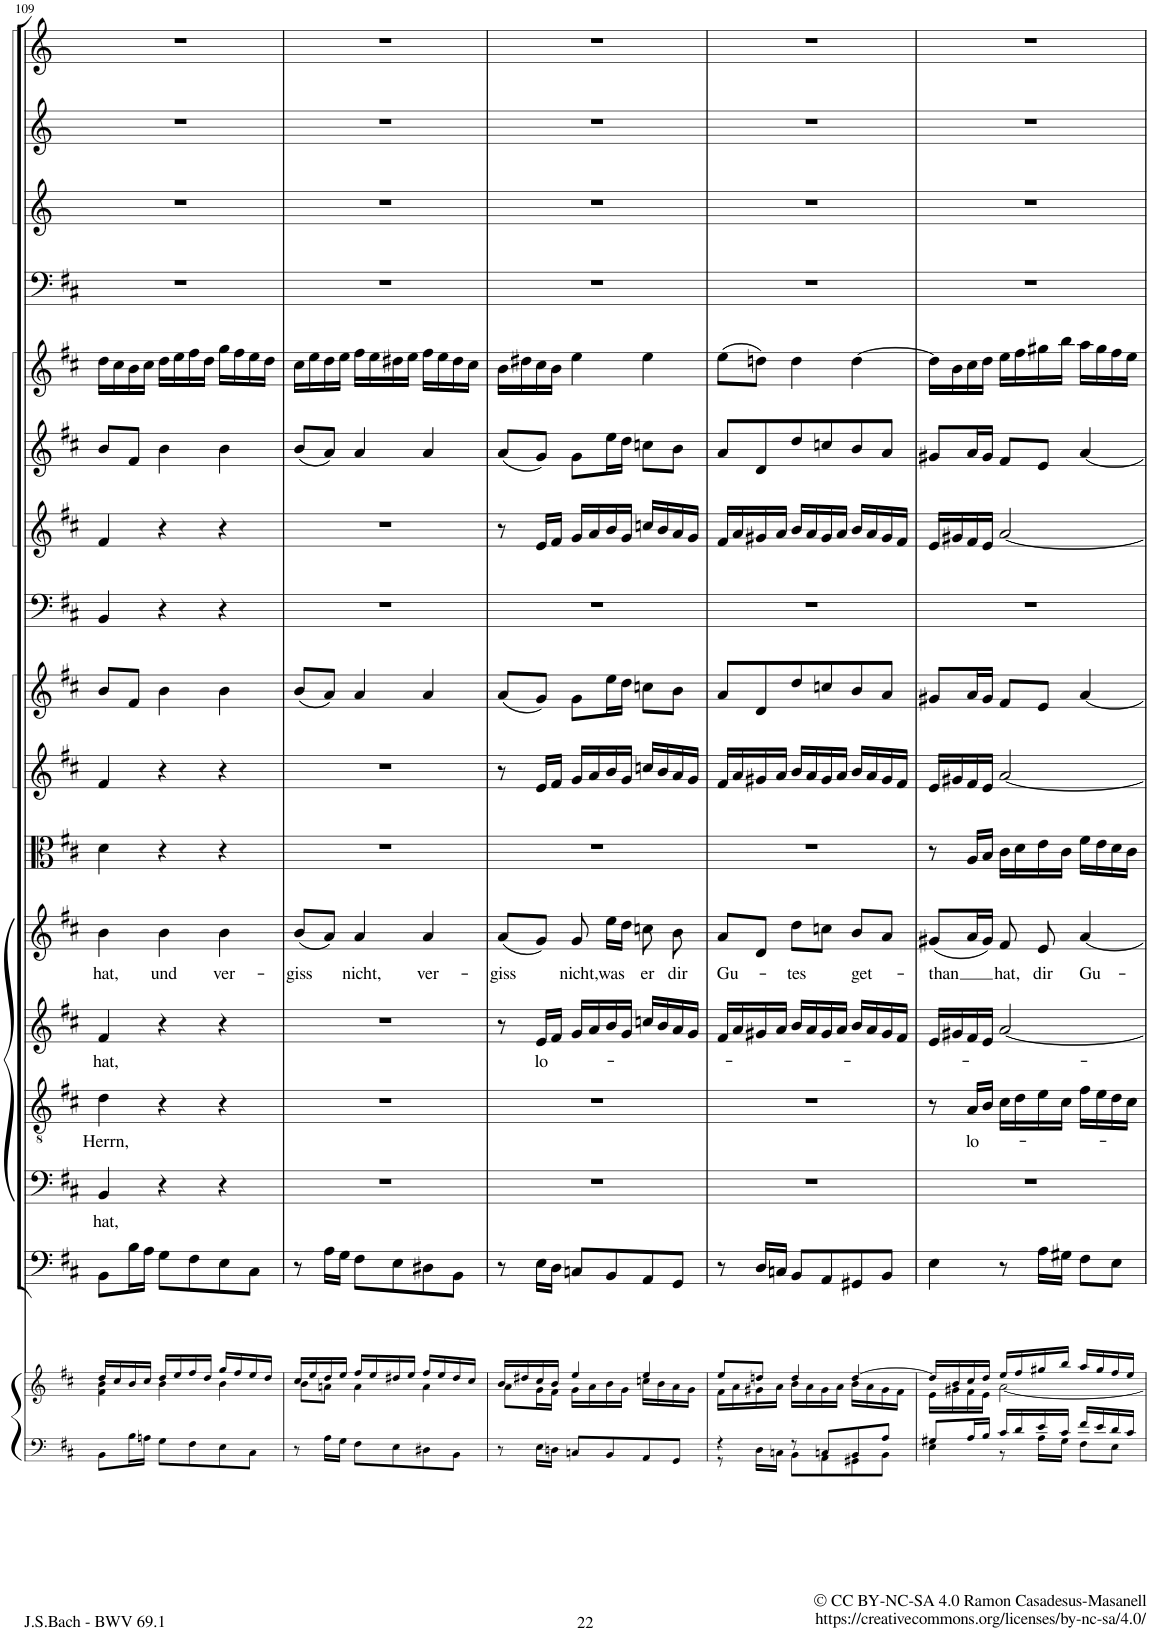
**kern	**kern	**kern	**kern	**text	**kern	**text	**kern	**text	**kern	**text	**kern	**kern	**kern	**kern	**kern	**kern	**kern	**kern	**kern	**kern	**kern
*part17	*part17	*part16	*part15	*part15	*part14	*part14	*part13	*part13	*part12	*part12	*part11	*part10	*part9	*part8	*part7	*part6	*part5	*part4	*part3	*part2	*part1
*staff18	*staff17	*staff16	*staff15	*staff15	*staff14	*staff14	*staff13	*staff13	*staff12	*staff12	*staff11	*staff10	*staff9	*staff8	*staff7	*staff6	*staff5	*staff4	*staff3	*staff2	*staff1
*I"Piano reduction	*	*I"Continuo	*I"Basso	*	*I"Tenore	*	*I"Alto	*	*I"Soprano	*	*I"Viola	*I"Violino II	*I"Violino I	*I"Fagotto	*I"Oboe III	*I"Oboe II	*I"Oboe I	*I"Timpani	*I"Tromba III (D)	*I"Tromba II (D)	*I"Tromba I (D)
*I'Pno	*	*	*	*	*	*	*	*	*	*	*	*	*	*	*I'Ob	*I'Ob	*I'Ob	*I'Timp	*	*	*
!!LO:PB:g=z
*clefF4	*clefG2	*clefF4	*clefF4	*	*clefGv2	*	*clefG2	*	*clefG2	*	*clefC3	*clefG2	*clefG2	*clefF4	*clefG2	*clefG2	*clefG2	*clefF4	*clefG2	*clefG2	*clefG2
*	*	*	*	*	*	*	*	*	*	*	*	*	*	*	*	*	*	*	*Trd-1c-2	*Trd-1c-2	*Trd-1c-2
*k[f#c#]	*k[f#c#]	*k[f#c#]	*k[f#c#]	*	*k[f#c#]	*	*k[f#c#]	*	*k[f#c#]	*	*k[f#c#]	*k[f#c#]	*k[f#c#]	*k[f#c#]	*k[f#c#]	*k[f#c#]	*k[f#c#]	*k[f#c#]	*k[]	*k[]	*k[]
*M3/4	*M3/4	*M3/4	*M3/4	*	*M3/4	*	*M3/4	*	*M3/4	*	*M3/4	*M3/4	*M3/4	*M3/4	*M3/4	*M3/4	*M3/4	*M3/4	*M3/4	*M3/4	*M3/4
=109	=109	=109	=109	=109	=109	=109	=109	=109	=109	=109	=109	=109	=109	=109	=109	=109	=109	=109	=109	=109	=109
*	*^	*	*	*	*	*	*	*	*	*	*	*	*	*	*	*	*	*	*	*	*
!	!	!	!	!	!LO:LY:b	!	!LO:LY:b	!	!LO:LY:b	!	!LO:LY:b	!	!	!	!	!	!	!	!	!	!	!
8BB\L	16dd/LL	4f#\ 4b\	8BB\L	4BB/	hat,	4d\	Herrn,	4f#/	hat,	4b\	hat,	4d\	4f#/	8b/L	4BB/	4f#/	8b/L	16dd\LL	2.r	2.r	2.r	2.r
.	16cc#/	.	.	.	.	.	.	.	.	.	.	.	.	.	.	.	.	16cc#\	.	.	.	.
16B\L	16b/	.	16B\L	.	.	.	.	.	.	.	.	.	.	8f#/J	.	.	8f#/J	16b\	.	.	.	.
16An\JJ	16cc#/JJ	.	16A\JJ	.	.	.	.	.	.	.	.	.	.	.	.	.	.	16cc#\JJ	.	.	.	.
!	!	!	!	!	!	!	!	!	!	!	!LO:LY:b	!	!	!	!	!	!	!	!	!	!	!
8G\L	16dd/LL	4b\	8G\L	4r	.	4r	.	4r	.	4b\	und	4r	4r	4b\	4r	4r	4b\	16dd\LL	.	.	.	.
.	16ee/	.	.	.	.	.	.	.	.	.	.	.	.	.	.	.	.	16ee\	.	.	.	.
8F#\	16ff#/	.	8F#\	.	.	.	.	.	.	.	.	.	.	.	.	.	.	16ff#\	.	.	.	.
.	16dd/JJ	.	.	.	.	.	.	.	.	.	.	.	.	.	.	.	.	16dd\JJ	.	.	.	.
!	!	!	!	!	!	!	!	!	!	!	!LO:LY:b	!	!	!	!	!	!	!	!	!	!	!
8E\	16gg/LL	4b\	8E\	4r	.	4r	.	4r	.	4b\	ver-	4r	4r	4b\	4r	4r	4b\	16gg\LL	.	.	.	.
.	16ff#/	.	.	.	.	.	.	.	.	.	.	.	.	.	.	.	.	16ff#\	.	.	.	.
8C#\J	16ee/	.	8C#\J	.	.	.	.	.	.	.	.	.	.	.	.	.	.	16ee\	.	.	.	.
.	16dd/JJ	.	.	.	.	.	.	.	.	.	.	.	.	.	.	.	.	16dd\JJ	.	.	.	.
=110	=110	=110	=110	=110	=110	=110	=110	=110	=110	=110	=110	=110	=110	=110	=110	=110	=110	=110	=110	=110	=110	=110
!	!	!	!	!	!	!	!	!	!	!	!LO:LY:b	!	!	!	!	!	!	!	!	!	!	!
8r	16cc#/LL	8b\L	8r	2.r	.	2.r	.	2.r	.	(8b/L	giss	2.r	2.r	(8b/L	2.r	2.r	(8b/L	16cc#\LL	2.r	2.r	2.r	2.r
.	16ee/	.	.	.	.	.	.	.	.	.	.	.	.	.	.	.	.	16ee\	.	.	.	.
16A\LL	16dd/	8an\J	16A\LL	.	.	.	.	.	.	8a/J)	.	.	.	8a/J)	.	.	8a/J)	16dd\	.	.	.	.
16G\JJ	16ee/JJ	.	16G\JJ	.	.	.	.	.	.	.	.	.	.	.	.	.	.	16ee\JJ	.	.	.	.
!	!	!	!	!	!	!	!	!	!	!	!LO:LY:b	!	!	!	!	!	!	!	!	!	!	!
8F#\L	16ff#/LL	4a\	8F#\L	.	.	.	.	.	.	4a/	nicht,	.	.	4a/	.	.	4a/	16ff#\LL	.	.	.	.
.	16ee/	.	.	.	.	.	.	.	.	.	.	.	.	.	.	.	.	16ee\	.	.	.	.
8E\	16dd#X/	.	8E\	.	.	.	.	.	.	.	.	.	.	.	.	.	.	16dd#X\	.	.	.	.
.	16ee/JJ	.	.	.	.	.	.	.	.	.	.	.	.	.	.	.	.	16ee\JJ	.	.	.	.
!	!	!	!	!	!	!	!	!	!	!	!LO:LY:b	!	!	!	!	!	!	!	!	!	!	!
8D#X\	16ff#/LL	4a\	8D#X\	.	.	.	.	.	.	4a/	ver-	.	.	4a/	.	.	4a/	16ff#\LL	.	.	.	.
.	16ee/	.	.	.	.	.	.	.	.	.	.	.	.	.	.	.	.	16ee\	.	.	.	.
8BB\J	16dd#/	.	8BB\J	.	.	.	.	.	.	.	.	.	.	.	.	.	.	16dd#\	.	.	.	.
.	16cc#/JJ	.	.	.	.	.	.	.	.	.	.	.	.	.	.	.	.	16cc#\JJ	.	.	.	.
=111	=111	=111	=111	=111	=111	=111	=111	=111	=111	=111	=111	=111	=111	=111	=111	=111	=111	=111	=111	=111	=111	=111
!	!	!	!	!	!	!	!	!	!	!	!LO:LY:b	!	!	!	!	!	!	!	!	!	!	!
8r	16b/LL	8a\L	8r	2.r	.	2.r	.	8r	.	(8a/L	giss	2.r	8r	(8a/L	2.r	8r	(8a/L	16b\LL	2.r	2.r	2.r	2.r
.	16dd#X/	.	.	.	.	.	.	.	.	.	.	.	.	.	.	.	.	16dd#X\	.	.	.	.
!	!	!	!	!	!	!	!	!	!LO:LY:b	!	!	!	!	!	!	!	!	!	!	!	!	!
16E\LL	16cc#/	16g\L	16E\LL	.	.	.	.	16e/LL	lo	8g/J)	.	.	16e/LL	8g/J)	.	16e/LL	8g/J)	16cc#\	.	.	.	.
16Dn\JJ	16b/JJ	16f#\JJ	16D\JJ	.	.	.	.	16f#/JJ	.	.	.	.	16f#/JJ	.	.	16f#/JJ	.	16b\JJ	.	.	.	.
!	!	!	!	!	!	!	!	!	!	!	!LO:LY:b	!	!	!	!	!	!	!	!	!	!	!
8Cn/L	4ee/	16g\LL	8Cn/L	.	.	.	.	16g/LL	.	8g/	nicht,	.	16g/LL	8g\L	.	16g/LL	8g\L	4ee\	.	.	.	.
.	.	16a\	.	.	.	.	.	16a/	.	.	.	.	16a/	.	.	16a/	.	.	.	.	.	.
!	!	!	!	!	!	!	!	!	!	!	!LO:LY:b	!	!	!	!	!	!	!	!	!	!	!
8BB/	.	16b\	8BB/	.	.	.	.	16b/	.	16ee\LL	was	.	16b/	16ee\L	.	16b/	16ee\L	.	.	.	.	.
.	.	16g\JJ	.	.	.	.	.	16g/JJ	.	16dd\JJ	.	.	16g/JJ	16dd\JJ	.	16g/JJ	16dd\JJ	.	.	.	.	.
!	!	!	!	!	!	!	!	!	!	!	!LO:LY:b	!	!	!	!	!	!	!	!	!	!	!
8AA/	4ee/	16ccn\LL	8AA/	.	.	.	.	16ccn/LL	.	8ccn\	er	.	16ccn/LL	8ccn\L	.	16ccn/LL	8ccn\L	4ee\	.	.	.	.
.	.	16b\	.	.	.	.	.	16b/	.	.	.	.	16b/	.	.	16b/	.	.	.	.	.	.
!	!	!	!	!	!	!	!	!	!	!	!LO:LY:b	!	!	!	!	!	!	!	!	!	!	!
8GG/J	.	16a\	8GG/J	.	.	.	.	16a/	.	8b\	dir	.	16a/	8b\J	.	16a/	8b\J	.	.	.	.	.
.	.	16g\JJ	.	.	.	.	.	16g/JJ	.	.	.	.	16g/JJ	.	.	16g/JJ	.	.	.	.	.	.
=112	=112	=112	=112	=112	=112	=112	=112	=112	=112	=112	=112	=112	=112	=112	=112	=112	=112	=112	=112	=112	=112	=112
*^	*	*	*	*	*	*	*	*	*	*	*	*	*	*	*	*	*	*	*	*	*	*
!	!	!	!	!	!	!	!	!	!	!	!	!LO:LY:b	!	!	!	!	!	!	!	!	!	!	!
4r	8r	8ee/L	16f#\LL	8r	2.r	.	2.r	.	16f#/LL	.	8a/L	Gu-	2.r	16f#/LL	8a/L	2.r	16f#/LL	8a/L	(8ee\L	2.r	2.r	2.r	2.r
.	.	.	16a\	.	.	.	.	.	16a/	.	.	.	.	16a/	.	.	16a/	.	.	.	.	.	.
.	16D\LL	8ddn/J	16g#X\	16D/LL	.	.	.	.	16g#X/	.	8d/J	.	.	16g#X/	8d/	.	16g#X/	8d/	8ddn\J)	.	.	.	.
.	16Cn\JJ	.	16a\JJ	16Cn/JJ	.	.	.	.	16a/JJ	.	.	.	.	16a/JJ	.	.	16a/JJ	.	.	.	.	.	.
!	!	!	!	!	!	!	!	!	!	!	!	!LO:LY:b	!	!	!	!	!	!	!	!	!	!	!
8r	8BB\L	4dd/	16b\LL	8BB/L	.	.	.	.	16b/LL	.	8dd\L	-tes	.	16b/LL	8dd/	.	16b/LL	8dd/	4dd\	.	.	.	.
.	.	.	16a\	.	.	.	.	.	16a/	.	.	.	.	16a/	.	.	16a/	.	.	.	.	.	.
8Cn/L	8AA\	.	16g#\	8AA/	.	.	.	.	16g#/	.	8ccn\J	.	.	16g#/	8ccn/	.	16g#/	8ccn/	.	.	.	.	.
.	.	.	16a\JJ	.	.	.	.	.	16a/JJ	.	.	.	.	16a/JJ	.	.	16a/JJ	.	.	.	.	.	.
!	!	!	!	!	!	!	!	!	!	!	!	!LO:LY:b	!	!	!	!	!	!	!	!	!	!	!
8BB/	8GG#X\	[4dd/	16b\LL	8GG#X/	.	.	.	.	16b/LL	.	8b/L	get-	.	16b/LL	8b/	.	16b/LL	8b/	[4dd\	.	.	.	.
.	.	.	16a\	.	.	.	.	.	16a/	.	.	.	.	16a/	.	.	16a/	.	.	.	.	.	.
8A/J	8BB\J	.	16g#\	8BB/J	.	.	.	.	16g#/	.	8a/J	.	.	16g#/	8a/J	.	16g#/	8a/J	.	.	.	.	.
.	.	.	16f#\JJ	.	.	.	.	.	16f#/JJ	.	.	.	.	16f#/JJ	.	.	16f#/JJ	.	.	.	.	.	.
=113	=113	=113	=113	=113	=113	=113	=113	=113	=113	=113	=113	=113	=113	=113	=113	=113	=113	=113	=113	=113	=113	=113	=113
!	!	!	!	!	!	!	!	!	!	!	!	!LO:LY:b	!	!	!	!	!	!	!	!	!	!	!
8G#X/L	4E\	16dd/LL]	16e\LL	4E\	2.r	.	8r	.	16e/LL	.	(8g#X/L	-than	8r	16e/LL	8g#X/L	2.r	16e/LL	8g#X/L	16dd\LL]	2.r	2.r	2.r	2.r
.	.	16b/	16g#X\	.	.	.	.	.	16g#X/	.	.	.	.	16g#X/	.	.	16g#X/	.	16b\	.	.	.	.
!	!	!	!	!	!	!	!	!LO:LY:b	!	!	!	!	!	!	!	!	!	!	!	!	!	!	!
16A/L	.	16cc#/	16f#\	.	.	.	16A/LL	lo	16f#/	.	16a/L	.	16A/LL	16f#/	16a/L	.	16f#/	16a/L	16cc#\	.	.	.	.
16B/JJ	.	16dd/JJ	16e\JJ	.	.	.	16B/JJ	.	16e/JJ	.	16g#/JJ)	.	16B/JJ	16e/JJ	16g#/JJ	.	16e/JJ	16g#/JJ	16dd\JJ	.	.	.	.
!	!	!	!	!	!	!	!	!	!	!	!	!LO:LY:b	!	!	!	!	!	!	!	!	!	!	!
16c#/LL	8r	16ee/LL	[2a\	8r	.	.	16c#\LL	.	[2a/	.	8f#/	hat,	16c#\LL	[2a/	8f#/L	.	[2a/	8f#/L	16ee\LL	.	.	.	.
16d/	.	16ff#/	.	.	.	.	16d\	.	.	.	.	.	16d\	.	.	.	.	.	16ff#\	.	.	.	.
!	!	!	!	!	!	!	!	!	!	!	!	!LO:LY:b	!	!	!	!	!	!	!	!	!	!	!
16e/	16A\LL	16gg#X/	.	16A\LL	.	.	16e\	.	.	.	8e/	dir	16e\	.	8e/J	.	.	8e/J	16gg#X\	.	.	.	.
16c#/JJ	16G#\JJ	16bb/JJ	.	16G#X\JJ	.	.	16c#\JJ	.	.	.	.	.	16c#\JJ	.	.	.	.	.	16bb\JJ	.	.	.	.
!	!	!	!	!	!	!	!	!	!	!	!	!LO:LY:b	!	!	!	!	!	!	!	!	!	!	!
16f#/LL	8F#\L	16aa/LL	.	8F#\L	.	.	16f#\LL	.	.	.	[4a/	Gu-	16f#\LL	.	[4a/	.	.	[4a/	16aa\LL	.	.	.	.
16e/	.	16gg#/	.	.	.	.	16e\	.	.	.	.	.	16e\	.	.	.	.	.	16gg#\	.	.	.	.
16d/	8E\J	16ff#/	.	8E\J	.	.	16d\	.	.	.	.	.	16d\	.	.	.	.	.	16ff#\	.	.	.	.
16c#/JJ	.	16ee/JJ	.	.	.	.	16c#\JJ	.	.	.	.	.	16c#\JJ	.	.	.	.	.	16ee\JJ	.	.	.	.
*v	*v	*	*	*	*	*	*	*	*	*	*	*	*	*	*	*	*	*	*	*	*	*	*
*	*v	*v	*	*	*	*	*	*	*	*	*	*	*	*	*	*	*	*	*	*	*	*
=	=	=	=	=	=	=	=	=	=	=	=	=	=	=	=	=	=	=	=	=	=
*-	*-	*-	*-	*-	*-	*-	*-	*-	*-	*-	*-	*-	*-	*-	*-	*-	*-	*-	*-	*-	*-
